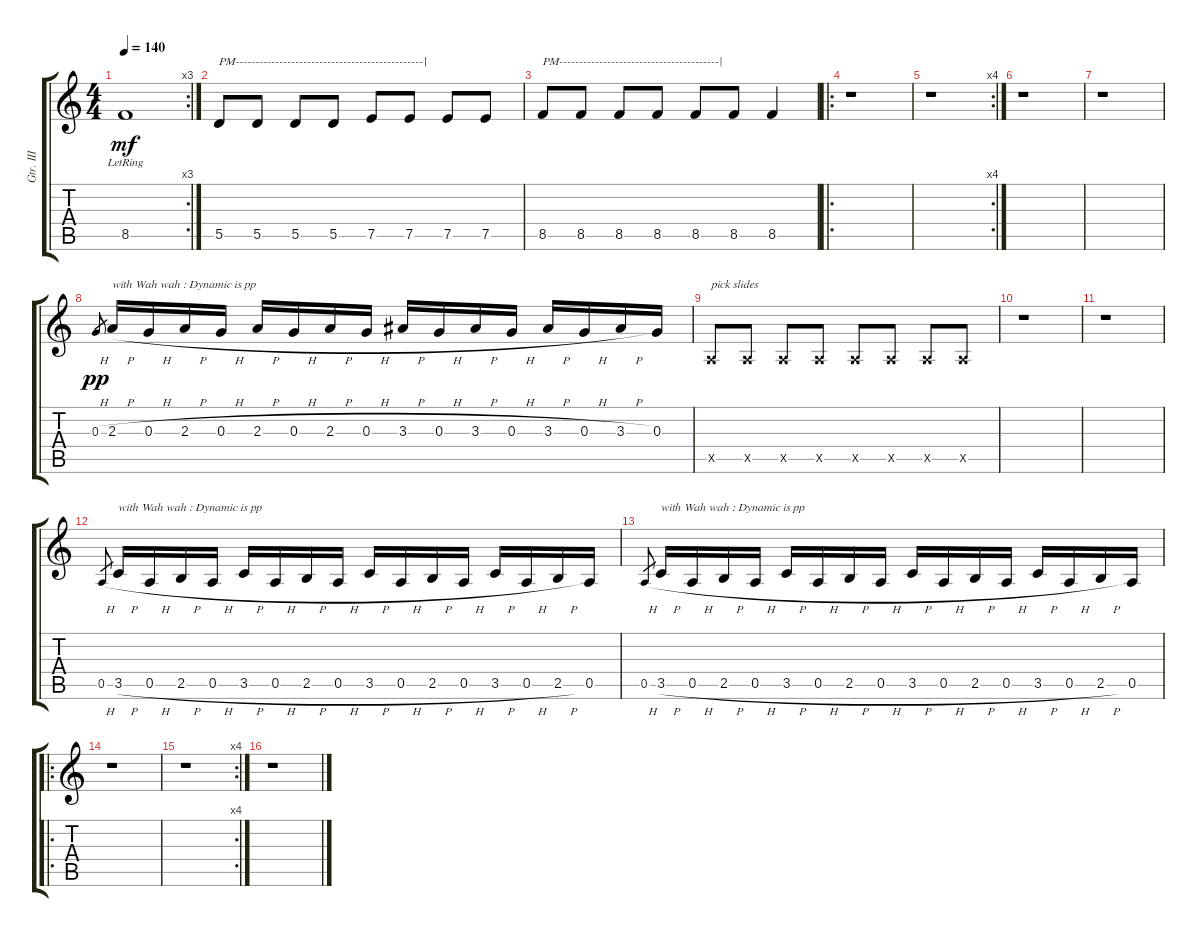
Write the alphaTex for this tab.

\track ("Gtr. III" "Gtr. III") {instrument distortionguitar}
\staff {score tabs}
\tuning (E4 B3 G3 D3 A2 E2) {hide}
\rc 3
\ts (4 4)
\tempo 140
\clef g2
\ks c
8.5{lr}.1{dy mf instrument overdrivenguitar} |
5.5.8{txt "PM-----------------------------------------------|" instrument overdrivenguitar} 5.5.8 5.5.8 5.5.8 7.5.8 7.5.8 7.5.8 7.5.8 |
8.5.8{txt "PM----------------------------------------|" instrument distortionguitar} 8.5.8 8.5.8 8.5.8 8.5.8 8.5.8 8.5.4 |
\ro
r.1{instrument distortionguitar} |
\rc 4
r.1 |
r.1 |
r.1 |
0.3{h}.8{gr dy pp} 2.3{h}.16{txt "with Wah wah : Dynamic is pp"} 0.3{h}.16 2.3{h}.16 0.3{h}.16 2.3{h}.16 0.3{h}.16 2.3{h}.16 0.3{h}.16 3.3{h}.16 0.3{h}.16 3.3{h}.16 0.3{h}.16 3.3{h}.16 0.3{h}.16 3.3{h}.16 0.3.16 |
0.5{x}.8{txt "pick slides"} 0.5{x}.8 0.5{x}.8 0.5{x}.8 0.5{x}.8 0.5{x}.8 0.5{x}.8 0.5{x}.8 |
r.1 |
r.1 |
0.5{h}.8{gr} 3.5{h}.16{txt "with Wah wah : Dynamic is pp"} 0.5{h}.16 2.5{h}.16 0.5{h}.16 3.5{h}.16 0.5{h}.16 2.5{h}.16 0.5{h}.16 3.5{h}.16 0.5{h}.16 2.5{h}.16 0.5{h}.16 3.5{h}.16 0.5{h}.16 2.5{h}.16 0.5.16 |
0.5{h}.8{gr} 3.5{h}.16{txt "with Wah wah : Dynamic is pp"} 0.5{h}.16 2.5{h}.16 0.5{h}.16 3.5{h}.16 0.5{h}.16 2.5{h}.16 0.5{h}.16 3.5{h}.16 0.5{h}.16 2.5{h}.16 0.5{h}.16 3.5{h}.16 0.5{h}.16 2.5{h}.16 0.5.16 |
\ro
r.1 |
\rc 4
r.1 |
r.1
